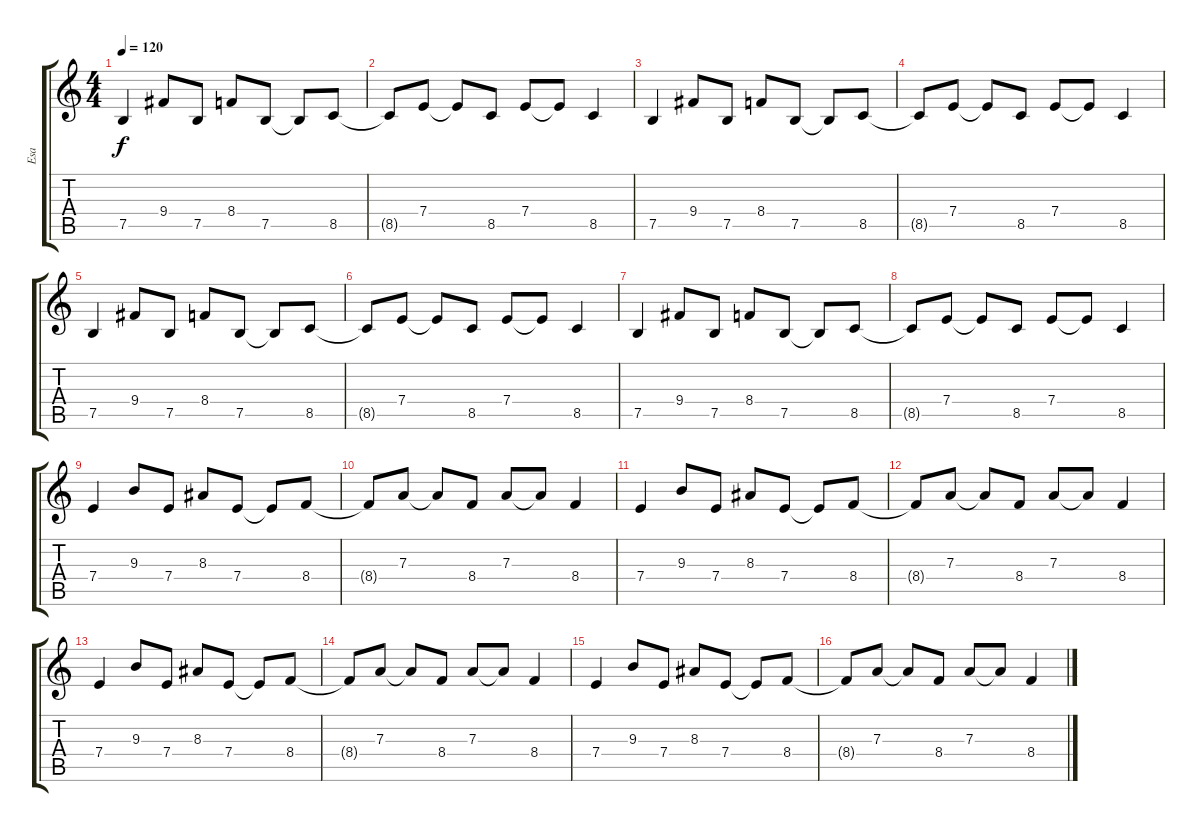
\track ("Esa " "Esa ") {instrument distortionguitar}
\staff {score tabs}
\tuning (B3 Gb3 D3 A2 E2 B1) {hide}
\ts (4 4)
\tempo 120
\clef g2
\ks c
7.5.4{dy f instrument distortionguitar} 9.4.8 7.5.8 8.4.8 7.5.8 7.5{t}.8 8.5.8 |
8.5{t}.8 7.4.8 7.4{t}.8 8.5.8 7.4.8 7.4{t}.8 8.5.4 |
7.5.4 9.4.8 7.5.8 8.4.8 7.5.8 7.5{t}.8 8.5.8 |
8.5{t}.8 7.4.8 7.4{t}.8 8.5.8 7.4.8 7.4{t}.8 8.5.4 |
7.5.4 9.4.8 7.5.8 8.4.8 7.5.8 7.5{t}.8 8.5.8 |
8.5{t}.8 7.4.8 7.4{t}.8 8.5.8 7.4.8 7.4{t}.8 8.5.4 |
7.5.4 9.4.8 7.5.8 8.4.8 7.5.8 7.5{t}.8 8.5.8 |
8.5{t}.8 7.4.8 7.4{t}.8 8.5.8 7.4.8 7.4{t}.8 8.5.4 |
7.4.4 9.3.8 7.4.8 8.3.8 7.4.8 7.4{t}.8 8.4.8 |
8.4{t}.8 7.3.8 7.3{t}.8 8.4.8 7.3.8 7.3{t}.8 8.4.4 |
7.4.4 9.3.8 7.4.8 8.3.8 7.4.8 7.4{t}.8 8.4.8 |
8.4{t}.8 7.3.8 7.3{t}.8 8.4.8 7.3.8 7.3{t}.8 8.4.4 |
7.4.4 9.3.8 7.4.8 8.3.8 7.4.8 7.4{t}.8 8.4.8 |
8.4{t}.8 7.3.8 7.3{t}.8 8.4.8 7.3.8 7.3{t}.8 8.4.4 |
7.4.4 9.3.8 7.4.8 8.3.8 7.4.8 7.4{t}.8 8.4.8 |
8.4{t}.8 7.3.8 7.3{t}.8 8.4.8 7.3.8 7.3{t}.8 8.4.4
